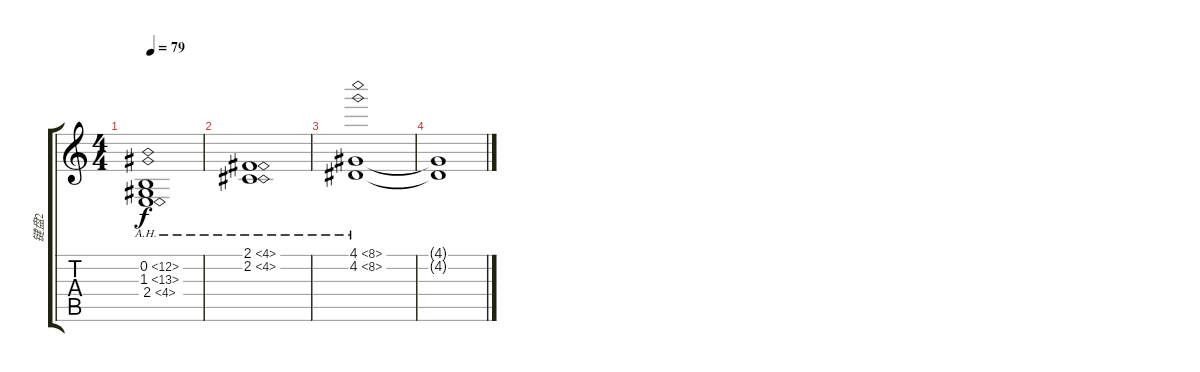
\track ("键盘2" "键盘2") {instrument synthvoice}
\staff {score tabs}
\tuning (E4 B3 G3 D3 A2 E2) {hide}
\ts (4 4)
\tempo 79
\clef g2
\ks c
(0.2{ah 12} 1.3{ah 12} 2.4{ah 2}).1{dy f} |
(2.1{ah 2} 2.2{ah 2}).1 |
(4.1{ah 4} 4.2{ah 4}).1 |
(4.1{t} 4.2{t}).1
